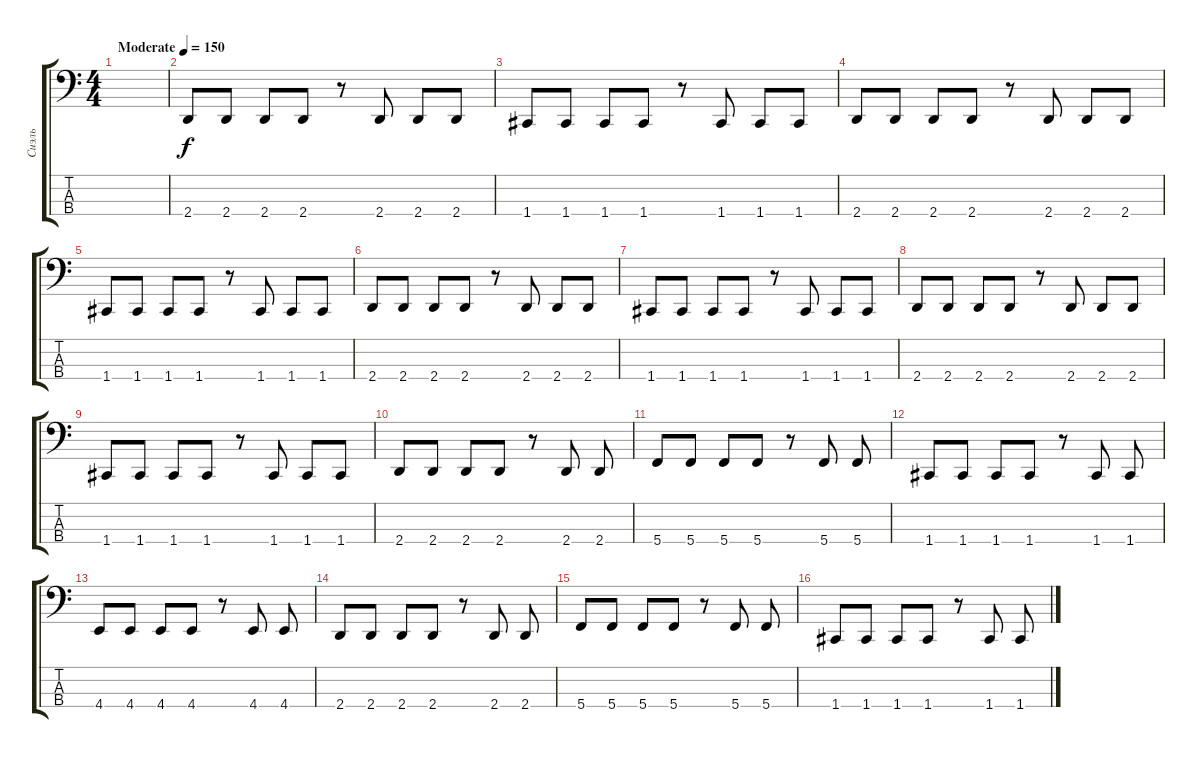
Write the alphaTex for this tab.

\track ("Сиэль" "Сиэль") {instrument electricbassfinger}
\staff {score tabs}
\tuning (F2 C2 G1 C1) {hide}
\ts (4 4)
\tempo (150 "Moderate")
\clef f4
\ks c
|
2.4.8 2.4.8 2.4.8 2.4.8 r.8 2.4.8 2.4.8 2.4.8 |
1.4.8 1.4.8 1.4.8 1.4.8 r.8 1.4.8 1.4.8 1.4.8 |
2.4.8 2.4.8 2.4.8 2.4.8 r.8 2.4.8 2.4.8 2.4.8 |
1.4.8 1.4.8 1.4.8 1.4.8 r.8 1.4.8 1.4.8 1.4.8 |
2.4.8 2.4.8 2.4.8 2.4.8 r.8 2.4.8 2.4.8 2.4.8 |
1.4.8 1.4.8 1.4.8 1.4.8 r.8 1.4.8 1.4.8 1.4.8 |
2.4.8 2.4.8 2.4.8 2.4.8 r.8 2.4.8 2.4.8 2.4.8 |
1.4.8 1.4.8 1.4.8 1.4.8 r.8 1.4.8 1.4.8 1.4.8 |
2.4.8 2.4.8 2.4.8 2.4.8 r.8 2.4.8 2.4.8 |
5.4.8 5.4.8 5.4.8 5.4.8 r.8 5.4.8 5.4.8 |
1.4.8 1.4.8 1.4.8 1.4.8 r.8 1.4.8 1.4.8 |
4.4.8 4.4.8 4.4.8 4.4.8 r.8 4.4.8 4.4.8 |
2.4.8 2.4.8 2.4.8 2.4.8 r.8 2.4.8 2.4.8 |
5.4.8 5.4.8 5.4.8 5.4.8 r.8 5.4.8 5.4.8 |
1.4.8 1.4.8 1.4.8 1.4.8 r.8 1.4.8 1.4.8
